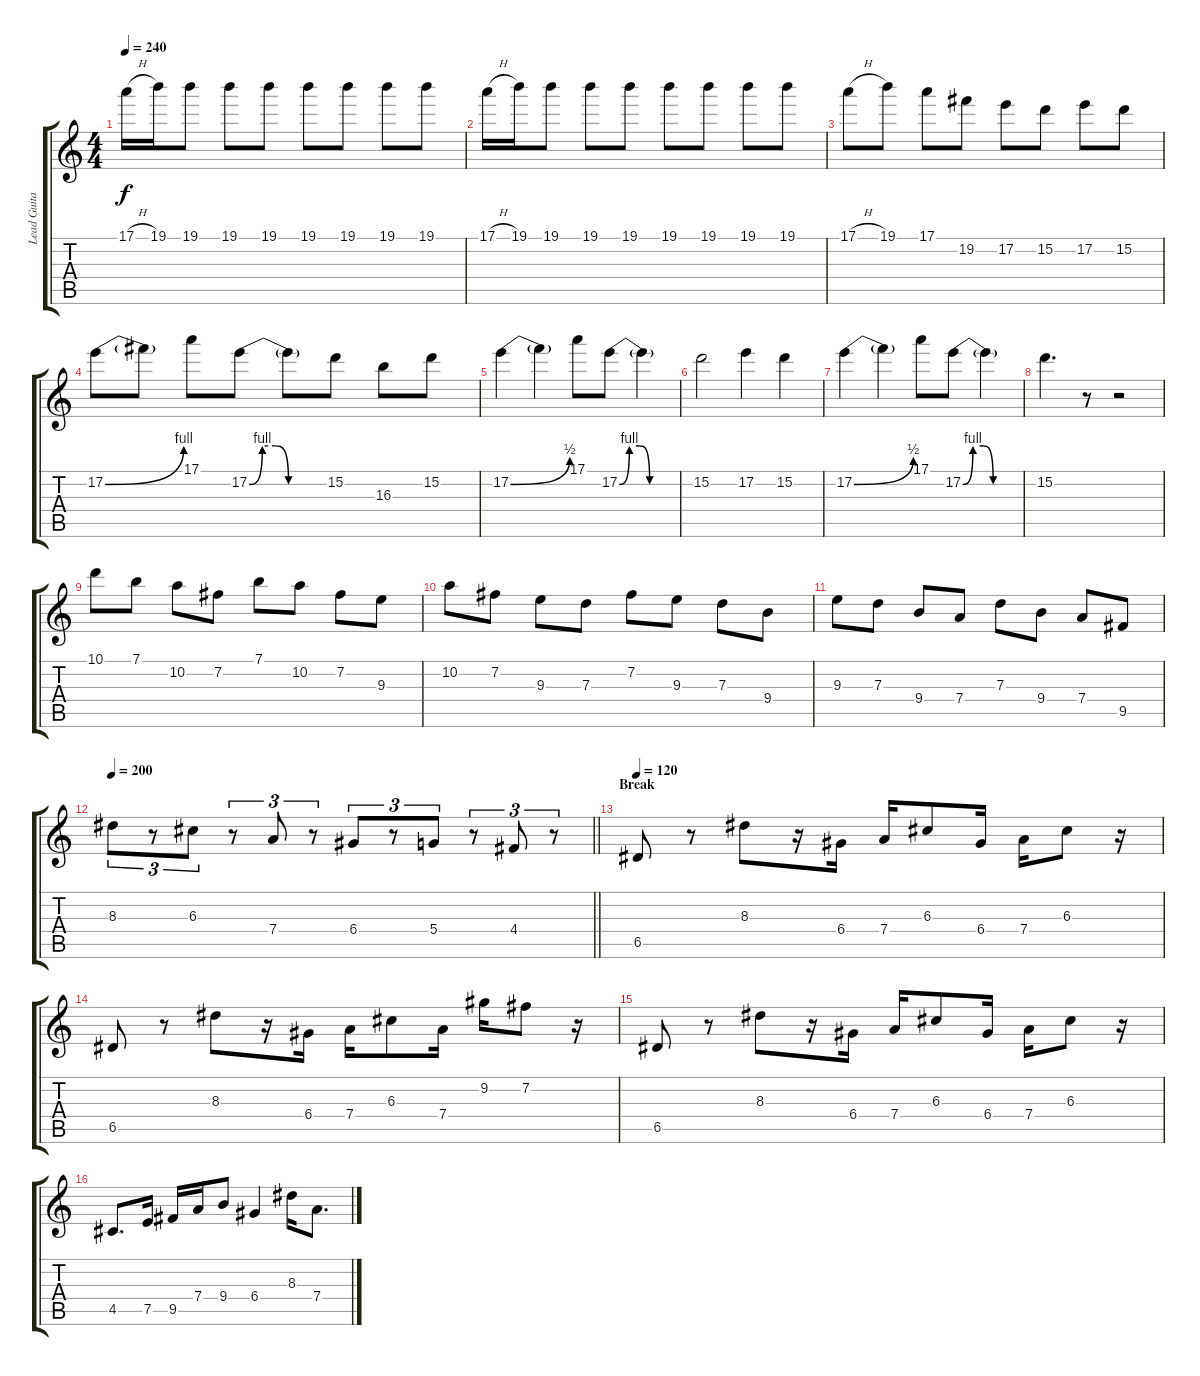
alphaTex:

\track ("Lead Guitar" "Lead Guita") {instrument distortionguitar}
\staff {score tabs}
\tuning (E4 B3 G3 D3 A2 E2) {hide}
\ts (4 4)
\tempo 240
\clef g2
\ks c
17.1{h}.16{dy f} 19.1.16 19.1.8 19.1.8 19.1.8 19.1.8 19.1.8 19.1.8 19.1.8 |
17.1{h}.16 19.1.16 19.1.8 19.1.8 19.1.8 19.1.8 19.1.8 19.1.8 19.1.8 |
17.1{h}.8 19.1.8 17.1.8 19.2.8 17.2.8 15.2.8 17.2.8 15.2.8 |
17.2{be (bend 0 0 60 4)}.8 17.2{t}.8 17.1.8 17.2{be (custom 0 0 10 4 20 4 30 0 60 0)}.8 17.2{t}.8 15.2.8 16.3.8 15.2.8 |
17.2{be (bend 0 0 60 2)}.4 17.2{t}.4 17.1.8 17.2{be (custom 0 0 10 4 20 4 30 0 60 0)}.8 17.2{t}.4 |
15.2.2 17.2.4 15.2.4 |
17.2{be (bend 0 0 60 2)}.4 17.2{t}.4 17.1.8 17.2{be (custom 0 0 10 4 20 4 30 0 60 0)}.8 17.2{t}.4 |
15.2.4{d} r.8 r.2 |
10.1.8 7.1.8 10.2.8 7.2.8 7.1.8 10.2.8 7.2.8 9.3.8 |
10.2.8 7.2.8 9.3.8 7.3.8 7.2.8 9.3.8 7.3.8 9.4.8 |
9.3.8 7.3.8 9.4.8 7.4.8 7.3.8 9.4.8 7.4.8 9.5.8 |
\tempo 200
\barLineRight lightlight
8.3.8{tu (3 2)} r.8{tu (3 2)} 6.3.8{tu (3 2)} r.8{tu (3 2)} 7.4.8{tu (3 2)} r.8{tu (3 2)} 6.4.8{tu (3 2)} r.8{tu (3 2)} 5.4.8{tu (3 2)} r.8{tu (3 2)} 4.4.8{tu (3 2)} r.8{tu (3 2)} |
\section ("" "Break")
\tempo 120
6.5.8 r.8 8.3.8 r.16 6.4.16 7.4.16 6.3.8 6.4.16 7.4.16 6.3.8 r.16 |
6.5.8 r.8 8.3.8 r.16 6.4.16 7.4.16 6.3.8 7.4.16 9.2.16 7.2.8 r.16 |
6.5.8 r.8 8.3.8 r.16 6.4.16 7.4.16 6.3.8 6.4.16 7.4.16 6.3.8 r.16 |
4.5.8{d} 7.5.16 9.5.16 7.4.16 9.4.8 6.4.4 8.3.16 7.4.8{d}
